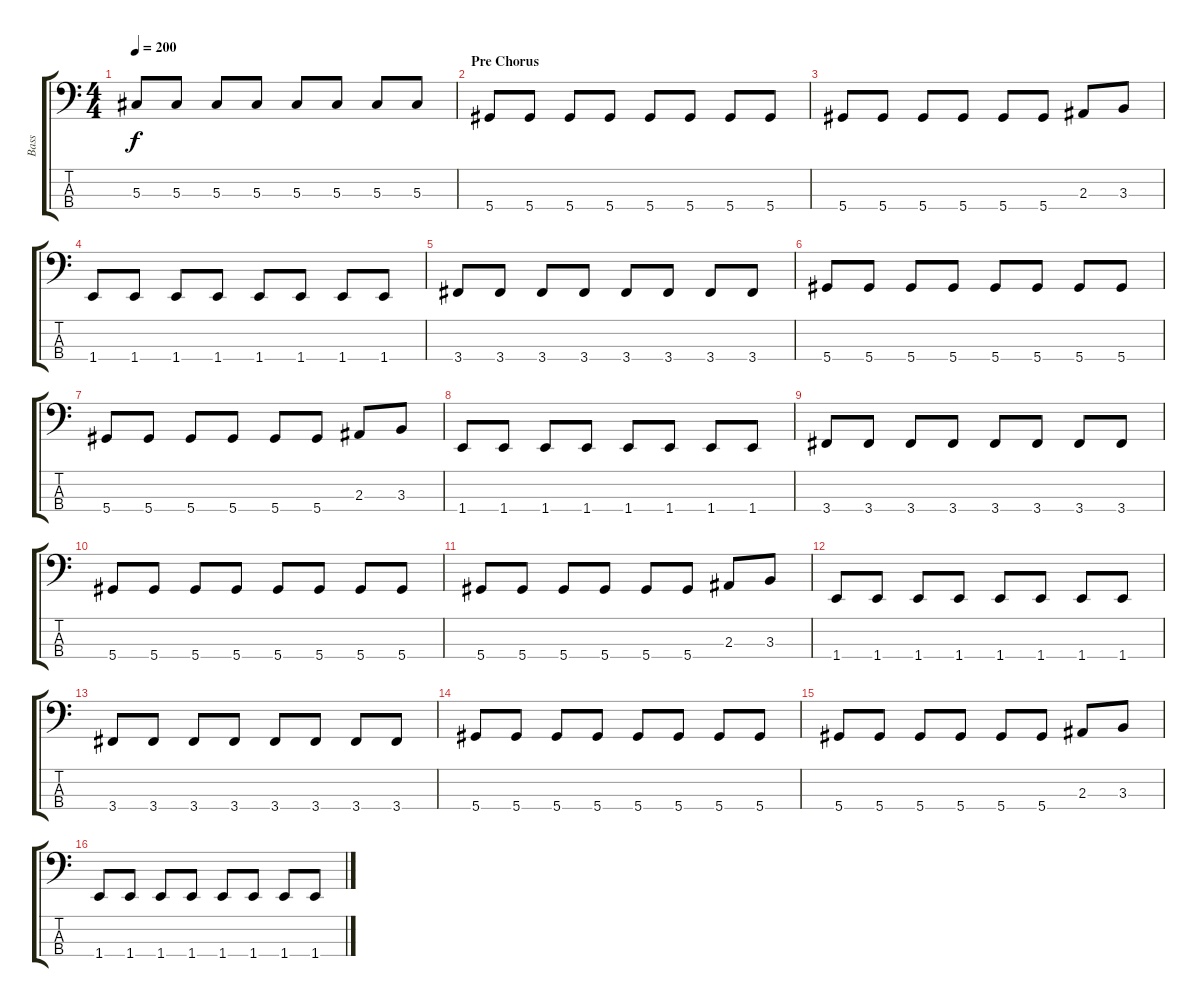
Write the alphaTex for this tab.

\track ("Bass" "Bass") {instrument electricbassfinger}
\staff {score tabs}
\tuning (Gb2 Db2 Ab1 Eb1) {hide}
\ts (4 4)
\tempo 200
\clef f4
\ks c
5.3.8{dy f} 5.3.8 5.3.8 5.3.8 5.3.8 5.3.8 5.3.8 5.3.8 |
\section ("" "Pre Chorus")
5.4.8 5.4.8 5.4.8 5.4.8 5.4.8 5.4.8 5.4.8 5.4.8 |
5.4.8 5.4.8 5.4.8 5.4.8 5.4.8 5.4.8 2.3.8 3.3.8 |
1.4.8 1.4.8 1.4.8 1.4.8 1.4.8 1.4.8 1.4.8 1.4.8 |
3.4.8 3.4.8 3.4.8 3.4.8 3.4.8 3.4.8 3.4.8 3.4.8 |
5.4.8 5.4.8 5.4.8 5.4.8 5.4.8 5.4.8 5.4.8 5.4.8 |
5.4.8 5.4.8 5.4.8 5.4.8 5.4.8 5.4.8 2.3.8 3.3.8 |
1.4.8 1.4.8 1.4.8 1.4.8 1.4.8 1.4.8 1.4.8 1.4.8 |
3.4.8 3.4.8 3.4.8 3.4.8 3.4.8 3.4.8 3.4.8 3.4.8 |
5.4.8 5.4.8 5.4.8 5.4.8 5.4.8 5.4.8 5.4.8 5.4.8 |
5.4.8 5.4.8 5.4.8 5.4.8 5.4.8 5.4.8 2.3.8 3.3.8 |
1.4.8 1.4.8 1.4.8 1.4.8 1.4.8 1.4.8 1.4.8 1.4.8 |
3.4.8 3.4.8 3.4.8 3.4.8 3.4.8 3.4.8 3.4.8 3.4.8 |
5.4.8 5.4.8 5.4.8 5.4.8 5.4.8 5.4.8 5.4.8 5.4.8 |
5.4.8 5.4.8 5.4.8 5.4.8 5.4.8 5.4.8 2.3.8 3.3.8 |
1.4.8 1.4.8 1.4.8 1.4.8 1.4.8 1.4.8 1.4.8 1.4.8
